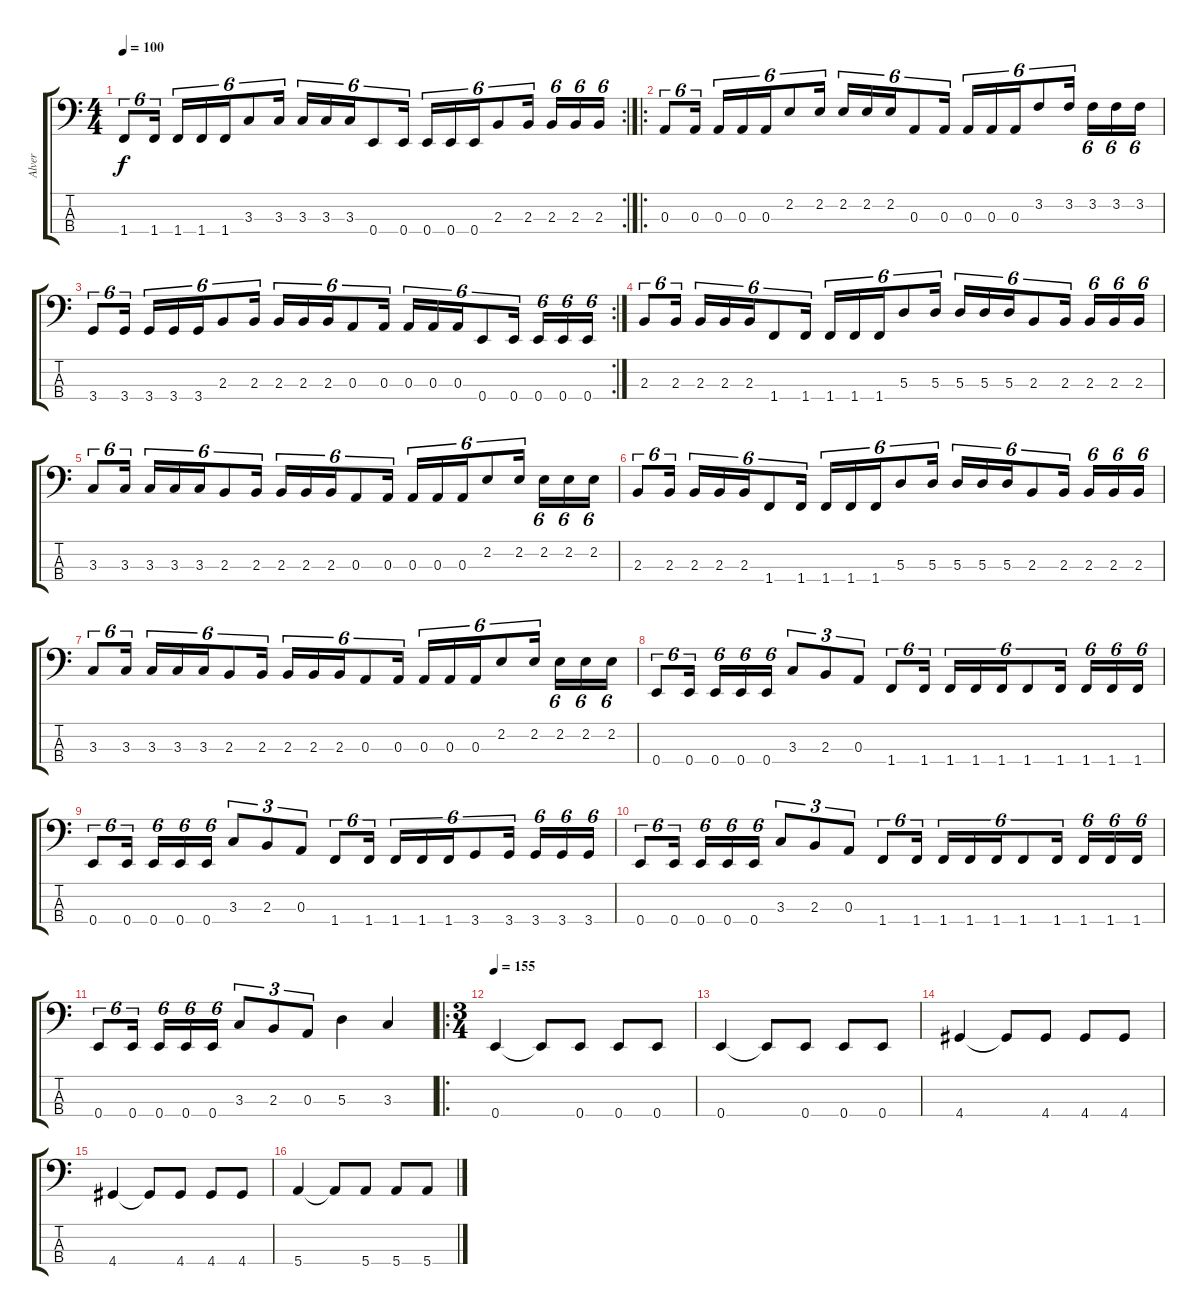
\track ("Alver" "Alver") {instrument electricbassfinger}
\staff {score tabs}
\tuning (G2 D2 A1 E1) {hide}
\rc 2
\ts (4 4)
\tempo 100
\clef f4
\ks c
1.4.8{tu (6 4) dy f} 1.4.16{tu (6 4)} 1.4.16{tu (6 4)} 1.4.16{tu (6 4)} 1.4.16{tu (6 4)} 3.3.8{tu (6 4)} 3.3.16{tu (6 4)} 3.3.16{tu (6 4)} 3.3.16{tu (6 4)} 3.3.16{tu (6 4)} 0.4.8{tu (6 4)} 0.4.16{tu (6 4)} 0.4.16{tu (6 4)} 0.4.16{tu (6 4)} 0.4.16{tu (6 4)} 2.3.8{tu (6 4)} 2.3.16{tu (6 4)} 2.3.16{tu (6 4)} 2.3.16{tu (6 4)} 2.3.16{tu (6 4)} |
\ro
0.3.8{tu (6 4)} 0.3.16{tu (6 4)} 0.3.16{tu (6 4)} 0.3.16{tu (6 4)} 0.3.16{tu (6 4)} 2.2.8{tu (6 4)} 2.2.16{tu (6 4)} 2.2.16{tu (6 4)} 2.2.16{tu (6 4)} 2.2.16{tu (6 4)} 0.3.8{tu (6 4)} 0.3.16{tu (6 4)} 0.3.16{tu (6 4)} 0.3.16{tu (6 4)} 0.3.16{tu (6 4)} 3.2.8{tu (6 4)} 3.2.16{tu (6 4)} 3.2.16{tu (6 4)} 3.2.16{tu (6 4)} 3.2.16{tu (6 4)} |
\rc 2
3.4.8{tu (6 4)} 3.4.16{tu (6 4)} 3.4.16{tu (6 4)} 3.4.16{tu (6 4)} 3.4.16{tu (6 4)} 2.3.8{tu (6 4)} 2.3.16{tu (6 4)} 2.3.16{tu (6 4)} 2.3.16{tu (6 4)} 2.3.16{tu (6 4)} 0.3.8{tu (6 4)} 0.3.16{tu (6 4)} 0.3.16{tu (6 4)} 0.3.16{tu (6 4)} 0.3.16{tu (6 4)} 0.4.8{tu (6 4)} 0.4.16{tu (6 4)} 0.4.16{tu (6 4)} 0.4.16{tu (6 4)} 0.4.16{tu (6 4)} |
2.3.8{tu (6 4)} 2.3.16{tu (6 4)} 2.3.16{tu (6 4)} 2.3.16{tu (6 4)} 2.3.16{tu (6 4)} 1.4.8{tu (6 4)} 1.4.16{tu (6 4)} 1.4.16{tu (6 4)} 1.4.16{tu (6 4)} 1.4.16{tu (6 4)} 5.3.8{tu (6 4)} 5.3.16{tu (6 4)} 5.3.16{tu (6 4)} 5.3.16{tu (6 4)} 5.3.16{tu (6 4)} 2.3.8{tu (6 4)} 2.3.16{tu (6 4)} 2.3.16{tu (6 4)} 2.3.16{tu (6 4)} 2.3.16{tu (6 4)} |
3.3.8{tu (6 4)} 3.3.16{tu (6 4)} 3.3.16{tu (6 4)} 3.3.16{tu (6 4)} 3.3.16{tu (6 4)} 2.3.8{tu (6 4)} 2.3.16{tu (6 4)} 2.3.16{tu (6 4)} 2.3.16{tu (6 4)} 2.3.16{tu (6 4)} 0.3.8{tu (6 4)} 0.3.16{tu (6 4)} 0.3.16{tu (6 4)} 0.3.16{tu (6 4)} 0.3.16{tu (6 4)} 2.2.8{tu (6 4)} 2.2.16{tu (6 4)} 2.2.16{tu (6 4)} 2.2.16{tu (6 4)} 2.2.16{tu (6 4)} |
2.3.8{tu (6 4)} 2.3.16{tu (6 4)} 2.3.16{tu (6 4)} 2.3.16{tu (6 4)} 2.3.16{tu (6 4)} 1.4.8{tu (6 4)} 1.4.16{tu (6 4)} 1.4.16{tu (6 4)} 1.4.16{tu (6 4)} 1.4.16{tu (6 4)} 5.3.8{tu (6 4)} 5.3.16{tu (6 4)} 5.3.16{tu (6 4)} 5.3.16{tu (6 4)} 5.3.16{tu (6 4)} 2.3.8{tu (6 4)} 2.3.16{tu (6 4)} 2.3.16{tu (6 4)} 2.3.16{tu (6 4)} 2.3.16{tu (6 4)} |
3.3.8{tu (6 4)} 3.3.16{tu (6 4)} 3.3.16{tu (6 4)} 3.3.16{tu (6 4)} 3.3.16{tu (6 4)} 2.3.8{tu (6 4)} 2.3.16{tu (6 4)} 2.3.16{tu (6 4)} 2.3.16{tu (6 4)} 2.3.16{tu (6 4)} 0.3.8{tu (6 4)} 0.3.16{tu (6 4)} 0.3.16{tu (6 4)} 0.3.16{tu (6 4)} 0.3.16{tu (6 4)} 2.2.8{tu (6 4)} 2.2.16{tu (6 4)} 2.2.16{tu (6 4)} 2.2.16{tu (6 4)} 2.2.16{tu (6 4)} |
0.4.8{tu (6 4)} 0.4.16{tu (6 4)} 0.4.16{tu (6 4)} 0.4.16{tu (6 4)} 0.4.16{tu (6 4)} 3.3.8{tu (3 2)} 2.3.8{tu (3 2)} 0.3.8{tu (3 2)} 1.4.8{tu (6 4)} 1.4.16{tu (6 4)} 1.4.16{tu (6 4)} 1.4.16{tu (6 4)} 1.4.16{tu (6 4)} 1.4.8{tu (6 4)} 1.4.16{tu (6 4)} 1.4.16{tu (6 4)} 1.4.16{tu (6 4)} 1.4.16{tu (6 4)} |
0.4.8{tu (6 4)} 0.4.16{tu (6 4)} 0.4.16{tu (6 4)} 0.4.16{tu (6 4)} 0.4.16{tu (6 4)} 3.3.8{tu (3 2)} 2.3.8{tu (3 2)} 0.3.8{tu (3 2)} 1.4.8{tu (6 4)} 1.4.16{tu (6 4)} 1.4.16{tu (6 4)} 1.4.16{tu (6 4)} 1.4.16{tu (6 4)} 3.4.8{tu (6 4)} 3.4.16{tu (6 4)} 3.4.16{tu (6 4)} 3.4.16{tu (6 4)} 3.4.16{tu (6 4)} |
0.4.8{tu (6 4)} 0.4.16{tu (6 4)} 0.4.16{tu (6 4)} 0.4.16{tu (6 4)} 0.4.16{tu (6 4)} 3.3.8{tu (3 2)} 2.3.8{tu (3 2)} 0.3.8{tu (3 2)} 1.4.8{tu (6 4)} 1.4.16{tu (6 4)} 1.4.16{tu (6 4)} 1.4.16{tu (6 4)} 1.4.16{tu (6 4)} 1.4.8{tu (6 4)} 1.4.16{tu (6 4)} 1.4.16{tu (6 4)} 1.4.16{tu (6 4)} 1.4.16{tu (6 4)} |
0.4.8{tu (6 4)} 0.4.16{tu (6 4)} 0.4.16{tu (6 4)} 0.4.16{tu (6 4)} 0.4.16{tu (6 4)} 3.3.8{tu (3 2)} 2.3.8{tu (3 2)} 0.3.8{tu (3 2)} 5.3.4 3.3.4 |
\ro
\ts (3 4)
\tempo 150
\tempo 155
0.4.4 0.4{t}.8 0.4.8 0.4.8 0.4.8 |
0.4.4 0.4{t}.8 0.4.8 0.4.8 0.4.8 |
4.4.4 4.4{t}.8 4.4.8 4.4.8 4.4.8 |
4.4.4 4.4{t}.8 4.4.8 4.4.8 4.4.8 |
5.4.4 5.4{t}.8 5.4.8 5.4.8 5.4.8
